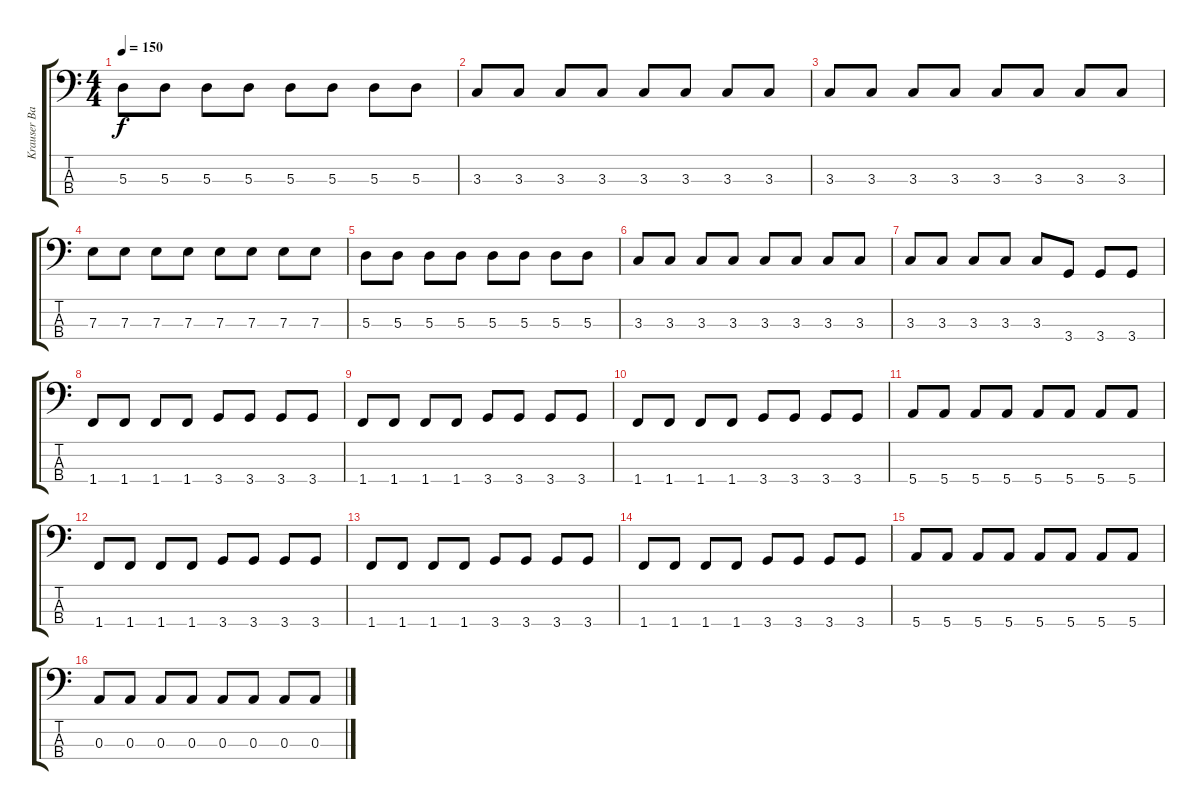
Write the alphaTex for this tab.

\track ("Krauser Bass" "Krauser Ba") {instrument electricbassfinger}
\staff {score tabs}
\tuning (G2 D2 A1 E1) {hide}
\ts (4 4)
\tempo 150
\clef f4
\ks c
5.3.8{dy f} 5.3.8 5.3.8 5.3.8 5.3.8 5.3.8 5.3.8 5.3.8 |
3.3.8 3.3.8 3.3.8 3.3.8 3.3.8 3.3.8 3.3.8 3.3.8 |
3.3.8 3.3.8 3.3.8 3.3.8 3.3.8 3.3.8 3.3.8 3.3.8 |
7.3.8 7.3.8 7.3.8 7.3.8 7.3.8 7.3.8 7.3.8 7.3.8 |
5.3.8 5.3.8 5.3.8 5.3.8 5.3.8 5.3.8 5.3.8 5.3.8 |
3.3.8 3.3.8 3.3.8 3.3.8 3.3.8 3.3.8 3.3.8 3.3.8 |
3.3.8 3.3.8 3.3.8 3.3.8 3.3.8 3.4.8 3.4.8 3.4.8 |
1.4.8 1.4.8 1.4.8 1.4.8 3.4.8 3.4.8 3.4.8 3.4.8 |
1.4.8 1.4.8 1.4.8 1.4.8 3.4.8 3.4.8 3.4.8 3.4.8 |
1.4.8 1.4.8 1.4.8 1.4.8 3.4.8 3.4.8 3.4.8 3.4.8 |
5.4.8 5.4.8 5.4.8 5.4.8 5.4.8 5.4.8 5.4.8 5.4.8 |
1.4.8 1.4.8 1.4.8 1.4.8 3.4.8 3.4.8 3.4.8 3.4.8 |
1.4.8 1.4.8 1.4.8 1.4.8 3.4.8 3.4.8 3.4.8 3.4.8 |
1.4.8 1.4.8 1.4.8 1.4.8 3.4.8 3.4.8 3.4.8 3.4.8 |
5.4.8 5.4.8 5.4.8 5.4.8 5.4.8 5.4.8 5.4.8 5.4.8 |
0.3.8 0.3.8 0.3.8 0.3.8 0.3.8 0.3.8 0.3.8 0.3.8
